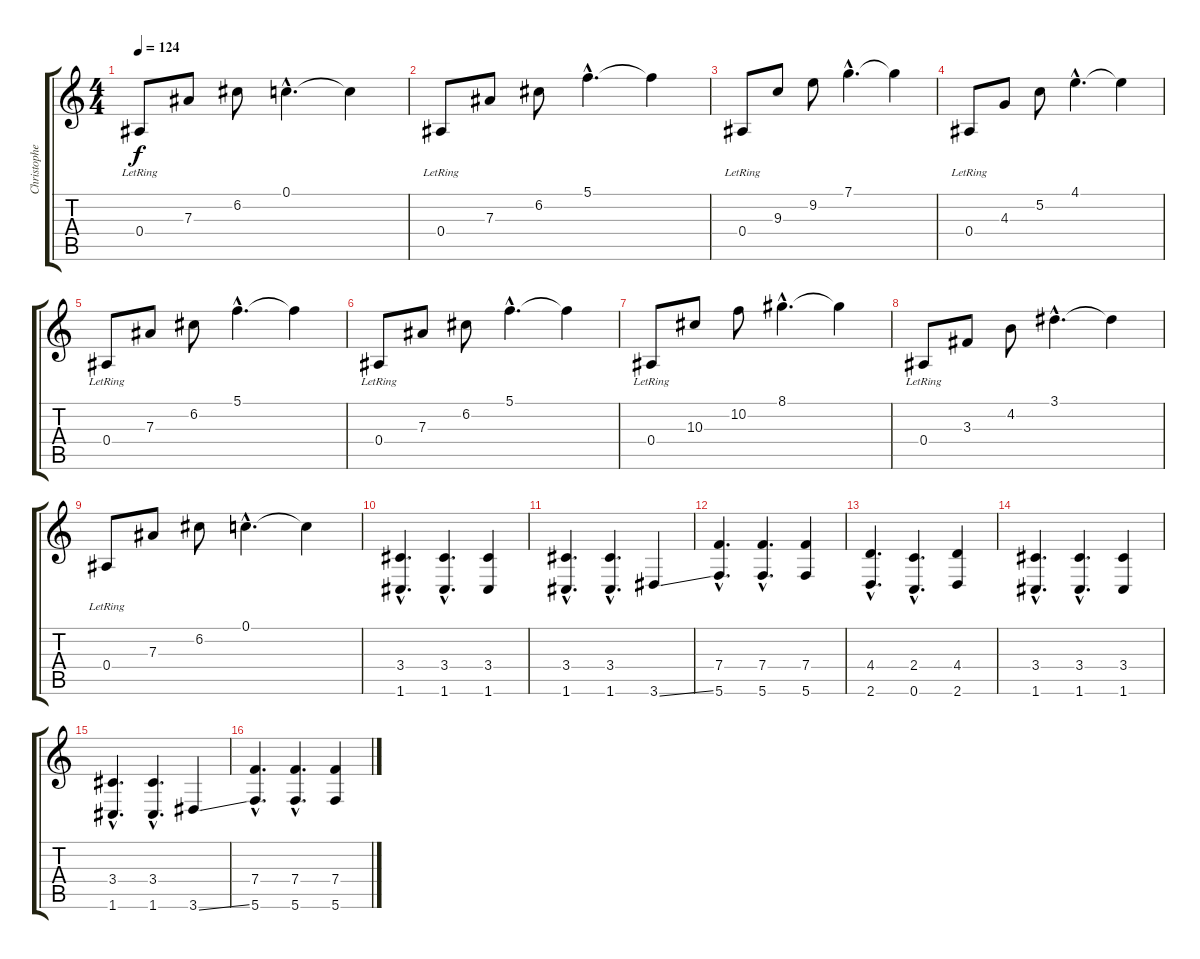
\track ("Christopher Amott" "Christophe") {instrument distortionguitar}
\staff {score tabs}
\tuning (C4 G3 Eb3 Bb2 F2 C2) {hide}
\ts (4 4)
\tempo 124
\clef g2
\ks c
0.4{lr}.8{dy f} 7.3.8 6.2.8 0.1{hac}.4{d} 0.1{t}.4 |
0.4{lr}.8{instrument electricguitarclean} 7.3.8 6.2.8 5.1{hac}.4{d} 5.1{t}.4 |
0.4{lr}.8 9.3.8 9.2.8 7.1{hac}.4{d} 7.1{t}.4 |
0.4{lr}.8 4.3.8 5.2.8 4.1{hac}.4{d} 4.1{t}.4 |
0.4{lr}.8 7.3.8 6.2.8 5.1{hac}.4{d} 5.1{t}.4 |
0.4{lr}.8 7.3.8 6.2.8 5.1{hac}.4{d} 5.1{t}.4 |
0.4{lr}.8 10.3.8 10.2.8 8.1{hac}.4{d} 8.1{t}.4 |
0.4{lr}.8 3.3.8 4.2.8 3.1{hac}.4{d} 3.1{t}.4 |
0.4{lr}.8 7.3.8 6.2.8 0.1{hac}.4{d} 0.1{t}.4 |
(3.4{hac} 1.6{hac}).4{d instrument distortionguitar} (3.4{hac} 1.6{hac}).4{d} (3.4 1.6).4 |
(3.4{hac} 1.6{hac}).4{d} (3.4{hac} 1.6{hac}).4{d} 3.6{ss}.4 |
(7.4{hac} 5.6{hac}).4{d} (7.4{hac} 5.6{hac}).4{d} (7.4 5.6).4 |
(4.4{hac} 2.6{hac}).4{d} (2.4{hac} 0.6{hac}).4{d} (4.4 2.6).4 |
(3.4{hac} 1.6{hac}).4{d} (3.4{hac} 1.6{hac}).4{d} (3.4 1.6).4 |
(3.4{hac} 1.6{hac}).4{d} (3.4{hac} 1.6{hac}).4{d} 3.6{ss}.4 |
(7.4{hac} 5.6{hac}).4{d} (7.4{hac} 5.6{hac}).4{d} (7.4 5.6).4
